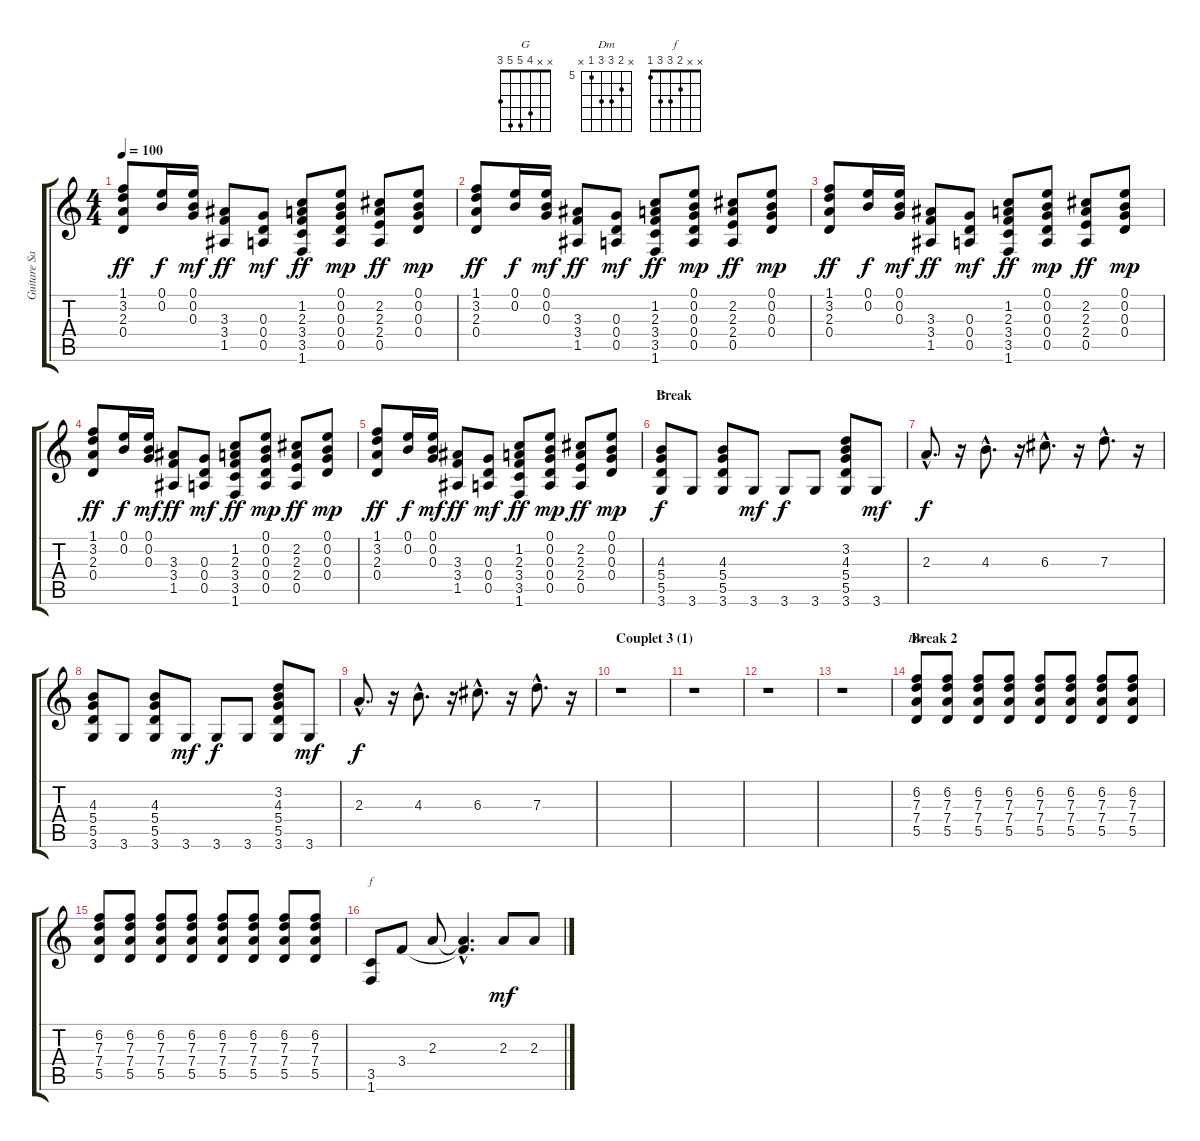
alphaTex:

\track ("Guitare Sat 1" "Guitare Sa") {instrument overdrivenguitar}
\staff {score tabs}
\tuning (E4 B3 G3 D3 A2 E2) {hide}
\chord ("G" x x 4 5 5 3)
\chord ("Dm" x 6 7 7 5 x) {firstfret 5}
\chord ("f" x x 2 3 3 1)
\ts (4 4)
\tempo 100
\clef g2
\ks c
(1.1 3.2 2.3 0.4).8{dy ff} (0.1 0.2).16{dy f} (0.1 0.2 0.3).16{dy mf} (3.3 3.4 1.5).8{dy ff} (0.3 0.4 0.5).8{dy mf} (1.2 2.3 3.4 3.5 1.6).8{dy ff} (0.1 0.2 0.3 0.4 0.5).8{dy mp} (2.2 2.3 2.4 0.5).8{dy ff} (0.1 0.2 0.3 0.4).8{dy mp} |
(1.1 3.2 2.3 0.4).8{dy ff} (0.1 0.2).16{dy f} (0.1 0.2 0.3).16{dy mf} (3.3 3.4 1.5).8{dy ff} (0.3 0.4 0.5).8{dy mf} (1.2 2.3 3.4 3.5 1.6).8{dy ff} (0.1 0.2 0.3 0.4 0.5).8{dy mp} (2.2 2.3 2.4 0.5).8{dy ff} (0.1 0.2 0.3 0.4).8{dy mp} |
(1.1 3.2 2.3 0.4).8{dy ff} (0.1 0.2).16{dy f} (0.1 0.2 0.3).16{dy mf} (3.3 3.4 1.5).8{dy ff} (0.3 0.4 0.5).8{dy mf} (1.2 2.3 3.4 3.5 1.6).8{dy ff} (0.1 0.2 0.3 0.4 0.5).8{dy mp} (2.2 2.3 2.4 0.5).8{dy ff} (0.1 0.2 0.3 0.4).8{dy mp} |
(1.1 3.2 2.3 0.4).8{dy ff} (0.1 0.2).16{dy f} (0.1 0.2 0.3).16{dy mf} (3.3 3.4 1.5).8{dy ff} (0.3 0.4 0.5).8{dy mf} (1.2 2.3 3.4 3.5 1.6).8{dy ff} (0.1 0.2 0.3 0.4 0.5).8{dy mp} (2.2 2.3 2.4 0.5).8{dy ff} (0.1 0.2 0.3 0.4).8{dy mp} |
(1.1 3.2 2.3 0.4).8{dy ff} (0.1 0.2).16{dy f} (0.1 0.2 0.3).16{dy mf} (3.3 3.4 1.5).8{dy ff} (0.3 0.4 0.5).8{dy mf} (1.2 2.3 3.4 3.5 1.6).8{dy ff} (0.1 0.2 0.3 0.4 0.5).8{dy mp} (2.2 2.3 2.4 0.5).8{dy ff} (0.1 0.2 0.3 0.4).8{dy mp} |
\section ("" "Break")
(4.3 5.4 5.5 3.6).8{ch "G" dy f} 3.6.8 (4.3 5.4 5.5 3.6).8 3.6.8{dy mf} 3.6.8{dy f} 3.6.8 (3.2 4.3 5.4 5.5 3.6).8 3.6.8{dy mf} |
2.3{hac}.8{d dy f} r.16 4.3{hac}.8{d} r.16 6.3{hac}.8{d} r.16 7.3{hac}.8{d} r.16 |
(4.3 5.4 5.5 3.6).8 3.6.8 (4.3 5.4 5.5 3.6).8 3.6.8{dy mf} 3.6.8{dy f} 3.6.8 (3.2 4.3 5.4 5.5 3.6).8 3.6.8{dy mf} |
2.3{hac}.8{d dy f} r.16 4.3{hac}.8{d} r.16 6.3{hac}.8{d} r.16 7.3{hac}.8{d} r.16 |
\section ("" "Couplet 3 (1)")
r.1 |
r.1 |
r.1 |
r.1 |
\section ("" "Break 2")
(6.2 7.3 7.4 5.5).8{ch "Dm"} (6.2 7.3 7.4 5.5).8 (6.2 7.3 7.4 5.5).8 (6.2 7.3 7.4 5.5).8 (6.2 7.3 7.4 5.5).8 (6.2 7.3 7.4 5.5).8 (6.2 7.3 7.4 5.5).8 (6.2 7.3 7.4 5.5).8 |
(6.2 7.3 7.4 5.5).8 (6.2 7.3 7.4 5.5).8 (6.2 7.3 7.4 5.5).8 (6.2 7.3 7.4 5.5).8 (6.2 7.3 7.4 5.5).8 (6.2 7.3 7.4 5.5).8 (6.2 7.3 7.4 5.5).8 (6.2 7.3 7.4 5.5).8 |
(3.5 1.6).8{ch "f"} 3.4.8 2.3.8 (2.3{hac t} 3.4{hac t}).4{d} 2.3.8{dy mf} 2.3.8
